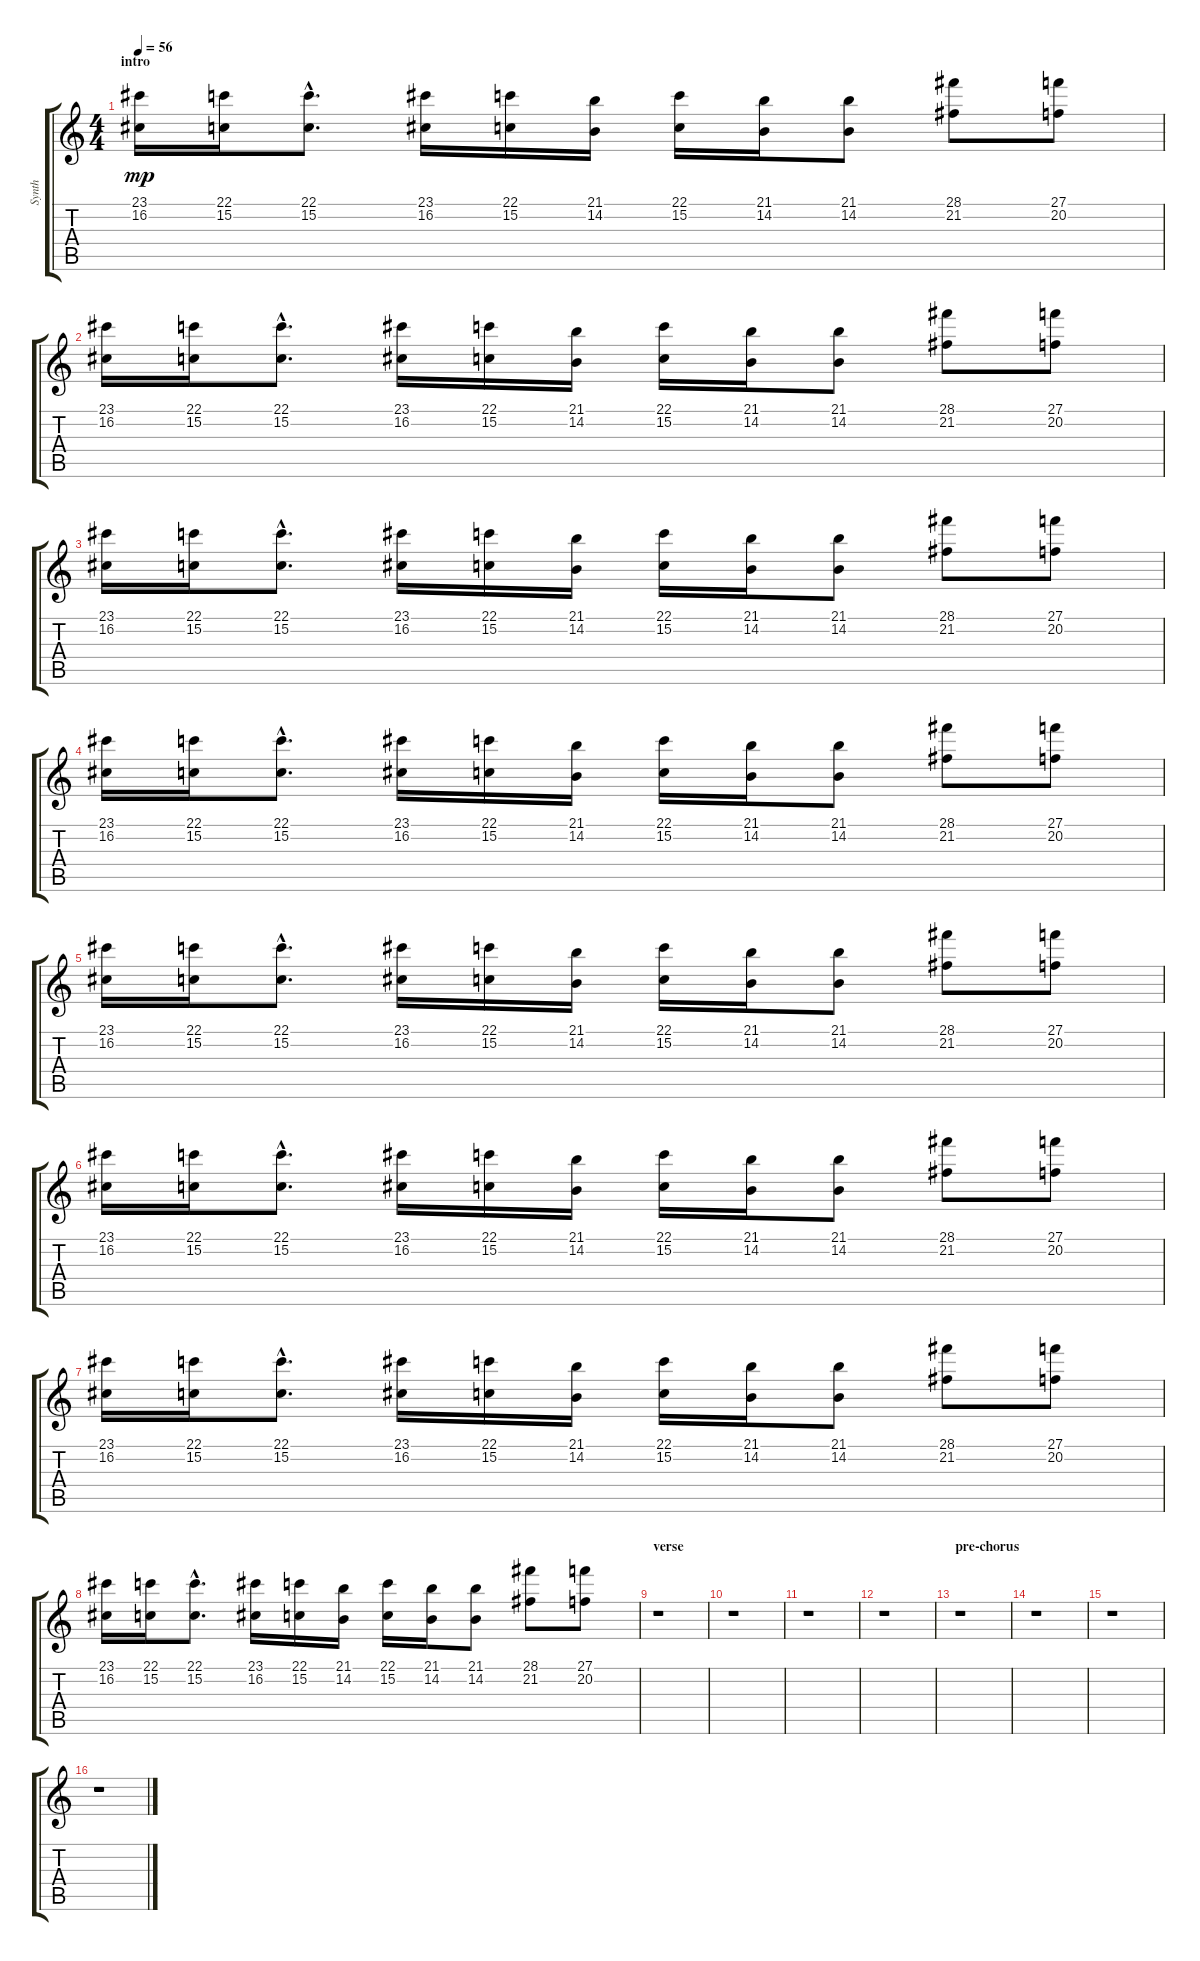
\track ("Synth" "Synth") {instrument tremolostrings}
\staff {score tabs}
\tuning (D4 A3 F3 C3 G2 D2) {hide}
\ts (4 4)
\section ("" "intro")
\tempo 56
\clef g2
\ks c
(23.1 16.2).16{dy mp instrument tremolostrings} (22.1 15.2).16 (22.1{hac} 15.2{hac}).8{d} (23.1 16.2).16 (22.1 15.2).16 (21.1 14.2).16 (22.1 15.2).16 (21.1 14.2).16 (21.1 14.2).8 (28.1 21.2).8 (27.1 20.2).8 |
(23.1 16.2).16 (22.1 15.2).16 (22.1{hac} 15.2{hac}).8{d} (23.1 16.2).16 (22.1 15.2).16 (21.1 14.2).16 (22.1 15.2).16 (21.1 14.2).16 (21.1 14.2).8 (28.1 21.2).8 (27.1 20.2).8 |
(23.1 16.2).16 (22.1 15.2).16 (22.1{hac} 15.2{hac}).8{d} (23.1 16.2).16 (22.1 15.2).16 (21.1 14.2).16 (22.1 15.2).16 (21.1 14.2).16 (21.1 14.2).8 (28.1 21.2).8 (27.1 20.2).8 |
(23.1 16.2).16 (22.1 15.2).16 (22.1{hac} 15.2{hac}).8{d} (23.1 16.2).16 (22.1 15.2).16 (21.1 14.2).16 (22.1 15.2).16 (21.1 14.2).16 (21.1 14.2).8 (28.1 21.2).8 (27.1 20.2).8 |
(23.1 16.2).16 (22.1 15.2).16 (22.1{hac} 15.2{hac}).8{d} (23.1 16.2).16 (22.1 15.2).16 (21.1 14.2).16 (22.1 15.2).16 (21.1 14.2).16 (21.1 14.2).8 (28.1 21.2).8 (27.1 20.2).8 |
(23.1 16.2).16 (22.1 15.2).16 (22.1{hac} 15.2{hac}).8{d} (23.1 16.2).16 (22.1 15.2).16 (21.1 14.2).16 (22.1 15.2).16 (21.1 14.2).16 (21.1 14.2).8 (28.1 21.2).8 (27.1 20.2).8 |
(23.1 16.2).16 (22.1 15.2).16 (22.1{hac} 15.2{hac}).8{d} (23.1 16.2).16 (22.1 15.2).16 (21.1 14.2).16 (22.1 15.2).16 (21.1 14.2).16 (21.1 14.2).8 (28.1 21.2).8 (27.1 20.2).8 |
(23.1 16.2).16 (22.1 15.2).16 (22.1{hac} 15.2{hac}).8{d} (23.1 16.2).16 (22.1 15.2).16 (21.1 14.2).16 (22.1 15.2).16 (21.1 14.2).16 (21.1 14.2).8 (28.1 21.2).8 (27.1 20.2).8 |
\section ("" "verse")
r.1 |
r.1 |
r.1 |
r.1 |
\section ("" "pre-chorus")
r.1 |
r.1 |
r.1 |
r.1
